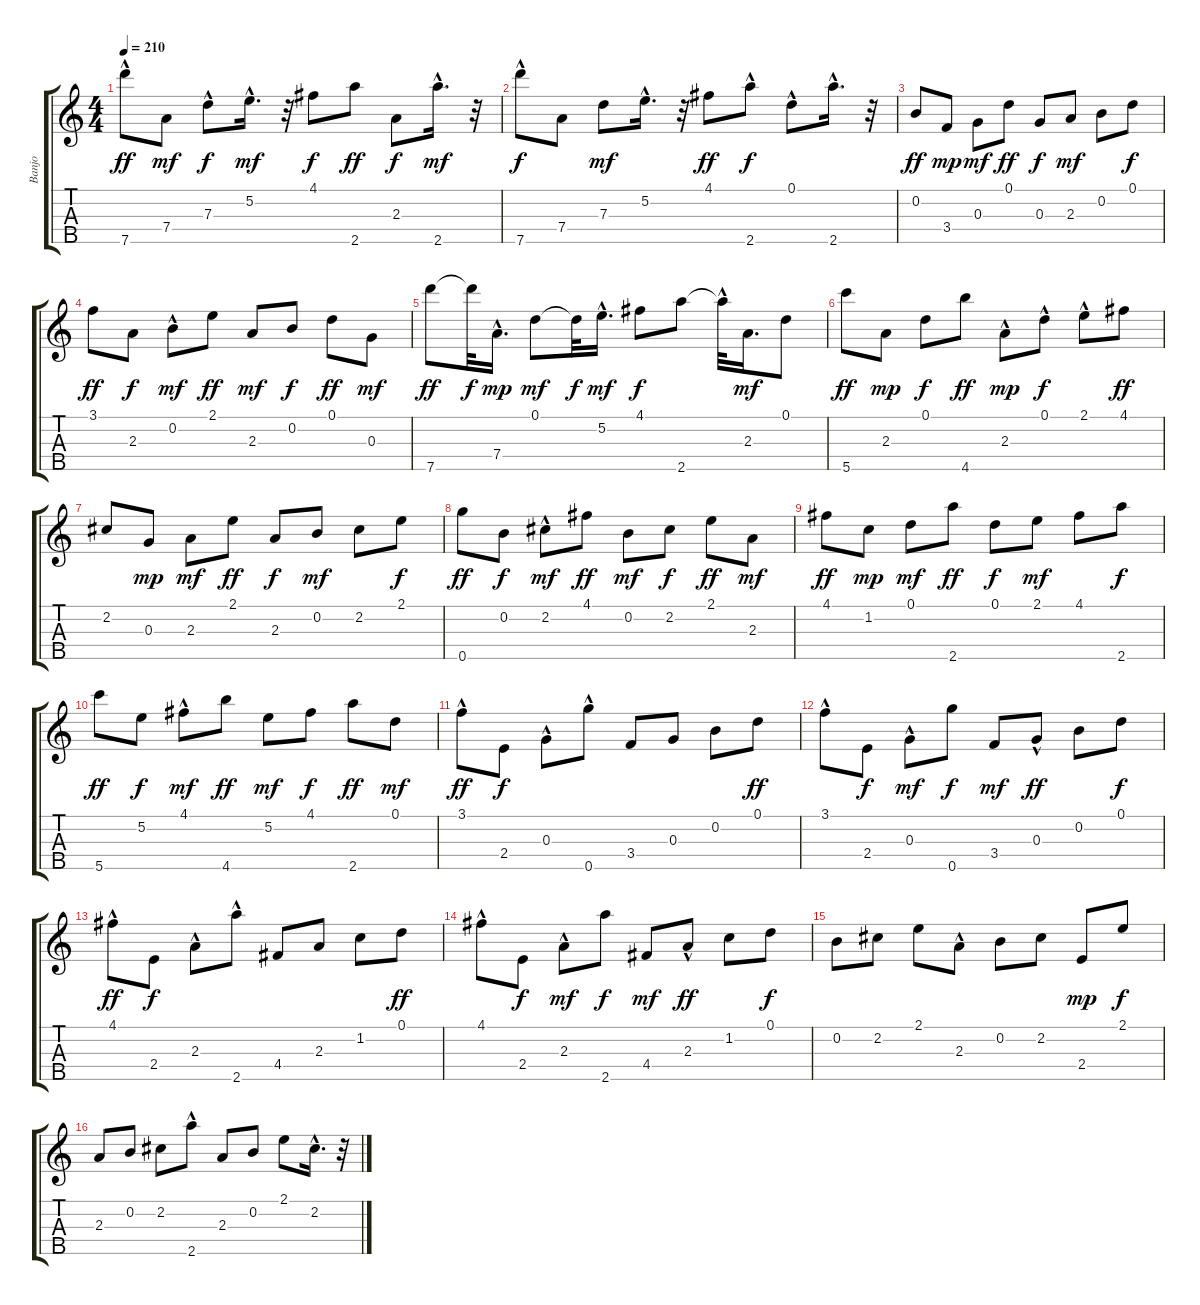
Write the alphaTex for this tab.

\track ("Banjo" "Banjo") {instrument banjo}
\staff {score tabs}
\tuning (D4 B3 G3 D3 G4) {hide}
\displaytranspose 12
\ts (4 4)
\tempo 210
\clef g2
\ks c
7.5{hac}.8{dy ff} 7.4.8{dy mf} 7.3{hac}.8{dy f} 5.2{hac}.16{d dy mf} r.32 4.1.8{dy f} 2.5.8{dy ff} 2.3.8{dy f} 2.5{hac}.16{d dy mf} r.32 |
7.5{hac}.8{dy f} 7.4.8 7.3.8{dy mf} 5.2{hac}.16{d} r.32 4.1.8{dy ff} 2.5{hac}.8{dy f} 0.1{hac}.8 2.5{hac}.16{d} r.32 |
0.2.8{dy ff} 3.4.8{dy mp} 0.3.8{dy mf} 0.1.8{dy ff} 0.3.8{dy f} 2.3.8{dy mf} 0.2.8 0.1.8{dy f} |
3.1.8{dy ff} 2.3.8{dy f} 0.2{hac}.8{dy mf} 2.1.8{dy ff} 2.3.8{dy mf} 0.2.8{dy f} 0.1.8{dy ff} 0.3.8{dy mf} |
7.5.8{dy ff} 7.5{t}.32{dy f} 7.4{hac}.16{d dy mp} 0.1.8{dy mf} 0.1{t}.32{dy f} 5.2{hac}.16{d dy mf} 4.1.8{dy f} 2.5.8 2.5{hac t}.32 2.3.16{d dy mf} 0.1.8 |
5.5.8{dy ff} 2.3.8{dy mp} 0.1.8{dy f} 4.5.8{dy ff} 2.3{hac}.8{dy mp} 0.1{hac}.8{dy f} 2.1{hac}.8 4.1.8{dy ff} |
2.2.8 0.3.8{dy mp} 2.3.8{dy mf} 2.1.8{dy ff} 2.3.8{dy f} 0.2.8{dy mf} 2.2.8 2.1.8{dy f} |
0.5.8{dy ff} 0.2.8{dy f} 2.2{hac}.8{dy mf} 4.1.8{dy ff} 0.2.8{dy mf} 2.2.8{dy f} 2.1.8{dy ff} 2.3.8{dy mf} |
4.1.8{dy ff} 1.2.8{dy mp} 0.1.8{dy mf} 2.5.8{dy ff} 0.1.8{dy f} 2.1.8{dy mf} 4.1.8 2.5.8{dy f} |
5.5.8{dy ff} 5.2.8{dy f} 4.1{hac}.8{dy mf} 4.5.8{dy ff} 5.2.8{dy mf} 4.1.8{dy f} 2.5.8{dy ff} 0.1.8{dy mf} |
3.1{hac}.8{dy ff} 2.4.8{dy f} 0.3{hac}.8 0.5{hac}.8 3.4.8 0.3.8 0.2.8 0.1.8{dy ff} |
3.1{hac}.8 2.4.8{dy f} 0.3{hac}.8{dy mf} 0.5.8{dy f} 3.4.8{dy mf} 0.3{hac}.8{dy ff} 0.2.8 0.1.8{dy f} |
4.1{hac}.8{dy ff} 2.4.8{dy f} 2.3{hac}.8 2.5{hac}.8 4.4.8 2.3.8 1.2.8 0.1.8{dy ff} |
4.1{hac}.8 2.4.8{dy f} 2.3{hac}.8{dy mf} 2.5.8{dy f} 4.4.8{dy mf} 2.3{hac}.8{dy ff} 1.2.8 0.1.8{dy f} |
0.2.8 2.2.8 2.1.8 2.3{hac}.8 0.2.8 2.2.8 2.4.8{dy mp} 2.1.8{dy f} |
2.3.8 0.2.8 2.2.8 2.5{hac}.8 2.3.8 0.2.8 2.1.8 2.2{hac}.16{d} r.32
